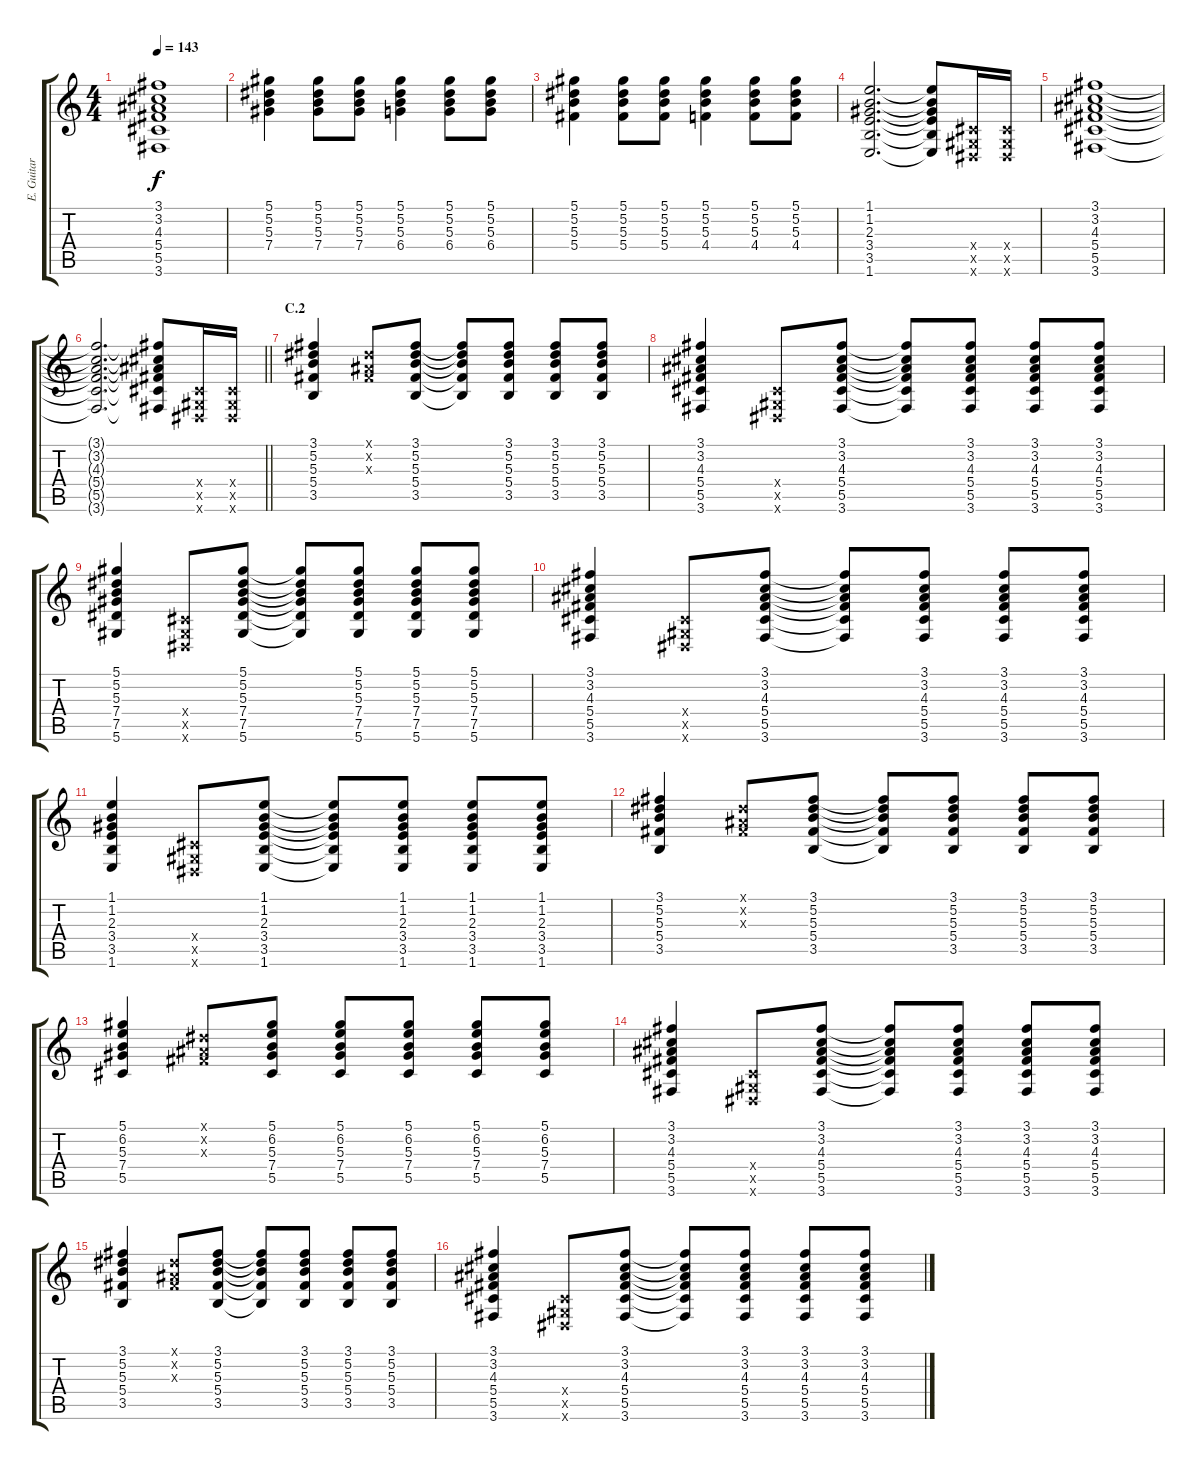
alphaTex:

\track ("E. Guitar III" "E. Guitar ") {instrument distortionguitar}
\staff {score tabs}
\tuning (Eb4 Bb3 Gb3 Db3 Ab2 Eb2) {hide}
\ts (4 4)
\tempo 143
\clef g2
\ks c
(3.1 3.2 4.3 5.4 5.5 3.6).1{dy f} |
(5.1 5.2 5.3 7.4).4 (5.1 5.2 5.3 7.4).8 (5.1 5.2 5.3 7.4).8 (5.1 5.2 5.3 6.4).4 (5.1 5.2 5.3 6.4).8 (5.1 5.2 5.3 6.4).8 |
(5.1 5.2 5.3 5.4).4 (5.1 5.2 5.3 5.4).8 (5.1 5.2 5.3 5.4).8 (5.1 5.2 5.3 4.4).4 (5.1 5.2 5.3 4.4).8 (5.1 5.2 5.3 4.4).8 |
(1.1 1.2 2.3 3.4 3.5 1.6).2{d} (1.1{t} 1.2{t} 2.3{t} 3.4{t} 3.5{t} 1.6{t}).8 (0.4{x} 0.5{x} 0.6{x}).16 (0.4{x} 0.5{x} 0.6{x}).16 |
(3.1 3.2 4.3 5.4 5.5 3.6).1 |
\barLineRight lightlight
(3.1{t} 3.2{t} 4.3{t} 5.4{t} 5.5{t} 3.6{t}).2{d} (3.1{t} 3.2{t} 4.3{t} 5.4{t} 5.5{t} 3.6{t}).8 (0.4{x} 0.5{x} 0.6{x}).16 (0.4{x} 0.5{x} 0.6{x}).16 |
\section ("" "C.2")
(3.1 5.2 5.3 5.4 3.5).4 (0.1{x} 0.2{x} 0.3{x}).8 (3.1 5.2 5.3 5.4 3.5).8 (3.1{t} 5.2{t} 5.3{t} 5.4{t} 3.5{t}).8 (3.1 5.2 5.3 5.4 3.5).8 (3.1 5.2 5.3 5.4 3.5).8 (3.1 5.2 5.3 5.4 3.5).8 |
(3.1 3.2 4.3 5.4 5.5 3.6).4 (0.4{x} 0.5{x} 0.6{x}).8 (3.1 3.2 4.3 5.4 5.5 3.6).8 (3.1{t} 3.2{t} 4.3{t} 5.4{t} 5.5{t} 3.6{t}).8 (3.1 3.2 4.3 5.4 5.5 3.6).8 (3.1 3.2 4.3 5.4 5.5 3.6).8 (3.1 3.2 4.3 5.4 5.5 3.6).8 |
(5.1 5.2 5.3 7.4 7.5 5.6).4 (0.4{x} 0.5{x} 0.6{x}).8 (5.1 5.2 5.3 7.4 7.5 5.6).8 (5.1{t} 5.2{t} 5.3{t} 7.4{t} 7.5{t} 5.6{t}).8 (5.1 5.2 5.3 7.4 7.5 5.6).8 (5.1 5.2 5.3 7.4 7.5 5.6).8 (5.1 5.2 5.3 7.4 7.5 5.6).8 |
(3.1 3.2 4.3 5.4 5.5 3.6).4 (0.4{x} 0.5{x} 0.6{x}).8 (3.1 3.2 4.3 5.4 5.5 3.6).8 (3.1{t} 3.2{t} 4.3{t} 5.4{t} 5.5{t} 3.6{t}).8 (3.1 3.2 4.3 5.4 5.5 3.6).8 (3.1 3.2 4.3 5.4 5.5 3.6).8 (3.1 3.2 4.3 5.4 5.5 3.6).8 |
(1.1 1.2 2.3 3.4 3.5 1.6).4 (0.4{x} 0.5{x} 0.6{x}).8 (1.1 1.2 2.3 3.4 3.5 1.6).8 (1.1{t} 1.2{t} 2.3{t} 3.4{t} 3.5{t} 1.6{t}).8 (1.1 1.2 2.3 3.4 3.5 1.6).8 (1.1 1.2 2.3 3.4 3.5 1.6).8 (1.1 1.2 2.3 3.4 3.5 1.6).8 |
(3.1 5.2 5.3 5.4 3.5).4 (0.1{x} 0.2{x} 0.3{x}).8 (3.1 5.2 5.3 5.4 3.5).8 (3.1{t} 5.2{t} 5.3{t} 5.4{t} 3.5{t}).8 (3.1 5.2 5.3 5.4 3.5).8 (3.1 5.2 5.3 5.4 3.5).8 (3.1 5.2 5.3 5.4 3.5).8 |
(5.1 6.2 5.3 7.4 5.5).4 (0.1{x} 0.2{x} 0.3{x}).8 (5.1 6.2 5.3 7.4 5.5).8 (5.1 6.2 5.3 7.4 5.5).8 (5.1 6.2 5.3 7.4 5.5).8 (5.1 6.2 5.3 7.4 5.5).8 (5.1 6.2 5.3 7.4 5.5).8 |
(3.1 3.2 4.3 5.4 5.5 3.6).4 (0.4{x} 0.5{x} 0.6{x}).8 (3.1 3.2 4.3 5.4 5.5 3.6).8 (3.1{t} 3.2{t} 4.3{t} 5.4{t} 5.5{t} 3.6{t}).8 (3.1 3.2 4.3 5.4 5.5 3.6).8 (3.1 3.2 4.3 5.4 5.5 3.6).8 (3.1 3.2 4.3 5.4 5.5 3.6).8 |
(3.1 5.2 5.3 5.4 3.5).4 (0.1{x} 0.2{x} 0.3{x}).8 (3.1 5.2 5.3 5.4 3.5).8 (3.1{t} 5.2{t} 5.3{t} 5.4{t} 3.5{t}).8 (3.1 5.2 5.3 5.4 3.5).8 (3.1 5.2 5.3 5.4 3.5).8 (3.1 5.2 5.3 5.4 3.5).8 |
(3.1 3.2 4.3 5.4 5.5 3.6).4 (0.4{x} 0.5{x} 0.6{x}).8 (3.1 3.2 4.3 5.4 5.5 3.6).8 (3.1{t} 3.2{t} 4.3{t} 5.4{t} 5.5{t} 3.6{t}).8 (3.1 3.2 4.3 5.4 5.5 3.6).8 (3.1 3.2 4.3 5.4 5.5 3.6).8 (3.1 3.2 4.3 5.4 5.5 3.6).8
